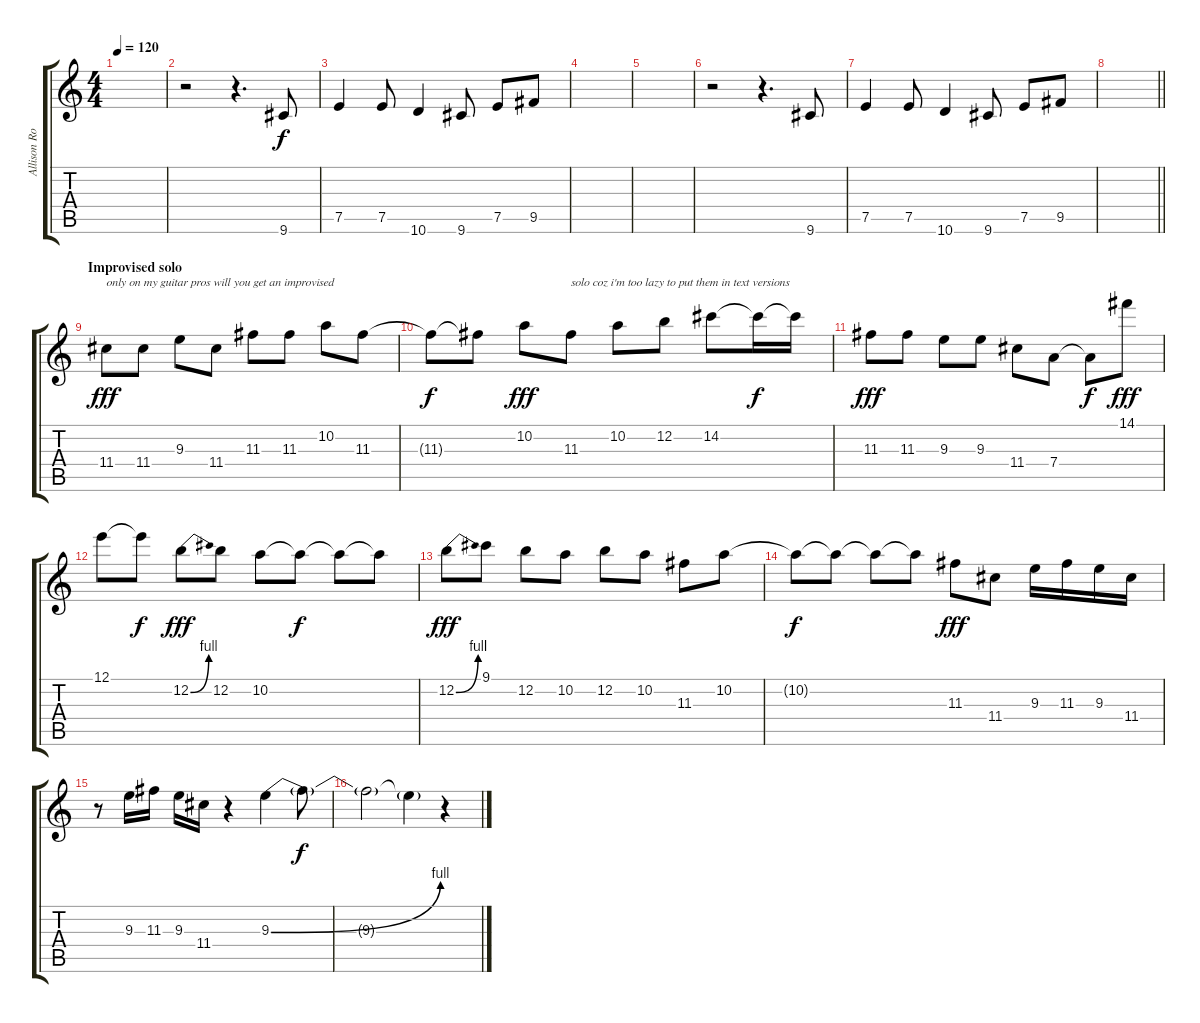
\track ("Allison Robertson (Lead)" "Allison Ro") {instrument distortionguitar}
\staff {score tabs}
\tuning (E4 B3 G3 D3 A2 E2) {hide}
\ts (4 4)
\tempo 120
\clef g2
\ks c
|
r.2 r.4{d} 9.6.8 |
7.5.4 7.5.8 10.6.4 9.6.8 7.5.8 9.5.8 |
|
|
r.2 r.4{d} 9.6.8 |
7.5.4 7.5.8 10.6.4 9.6.8 7.5.8 9.5.8 |
\barLineRight lightlight
|
\section ("" "Improvised solo")
11.4.8{txt "only on my guitar pros will you get an improvised" dy fff volume 7 instrument distortionguitar} 11.4.8 9.3.8 11.4.8 11.3.8 11.3.8 10.2.8 11.3.8 |
11.3{t}.8{dy f} 11.3{t}.8 10.2.8{dy fff} 11.3.8{txt "solo coz i'm too lazy to put them in text versions"} 10.2.8 12.2.8 14.2.8 14.2{t}.16{dy f} 14.2{t}.16 |
11.3.8{dy fff} 11.3.8 9.3.8 9.3.8 11.4.8 7.4.8 7.4{t}.8{dy f} 14.1.8{dy fff} |
12.1.8 12.1{t}.8{dy f} 12.2{be (bend 0 0 60 4)}.8{dy fff} 12.2.8 10.2.8 10.2{t}.8{dy f} 10.2{t}.8 10.2{t}.8 |
12.2{be (bend 0 0 60 4)}.8{dy fff} 9.1.8 12.2.8 10.2.8 12.2.8 10.2.8 11.3.8 10.2.8 |
10.2{t}.8{dy f} 10.2{t}.8 10.2{t}.8 10.2{t}.8 11.3.8{dy fff} 11.4.8 9.3.16 11.3.16 9.3.16 11.4.16 |
r.8 9.3.16 11.3.16 9.3.16 11.4.16 r.4 9.3{be (bend 0 0 60 4)}.4 9.3{t}.8{dy f} |
9.3{t}.2 9.3{t}.4 r.4
